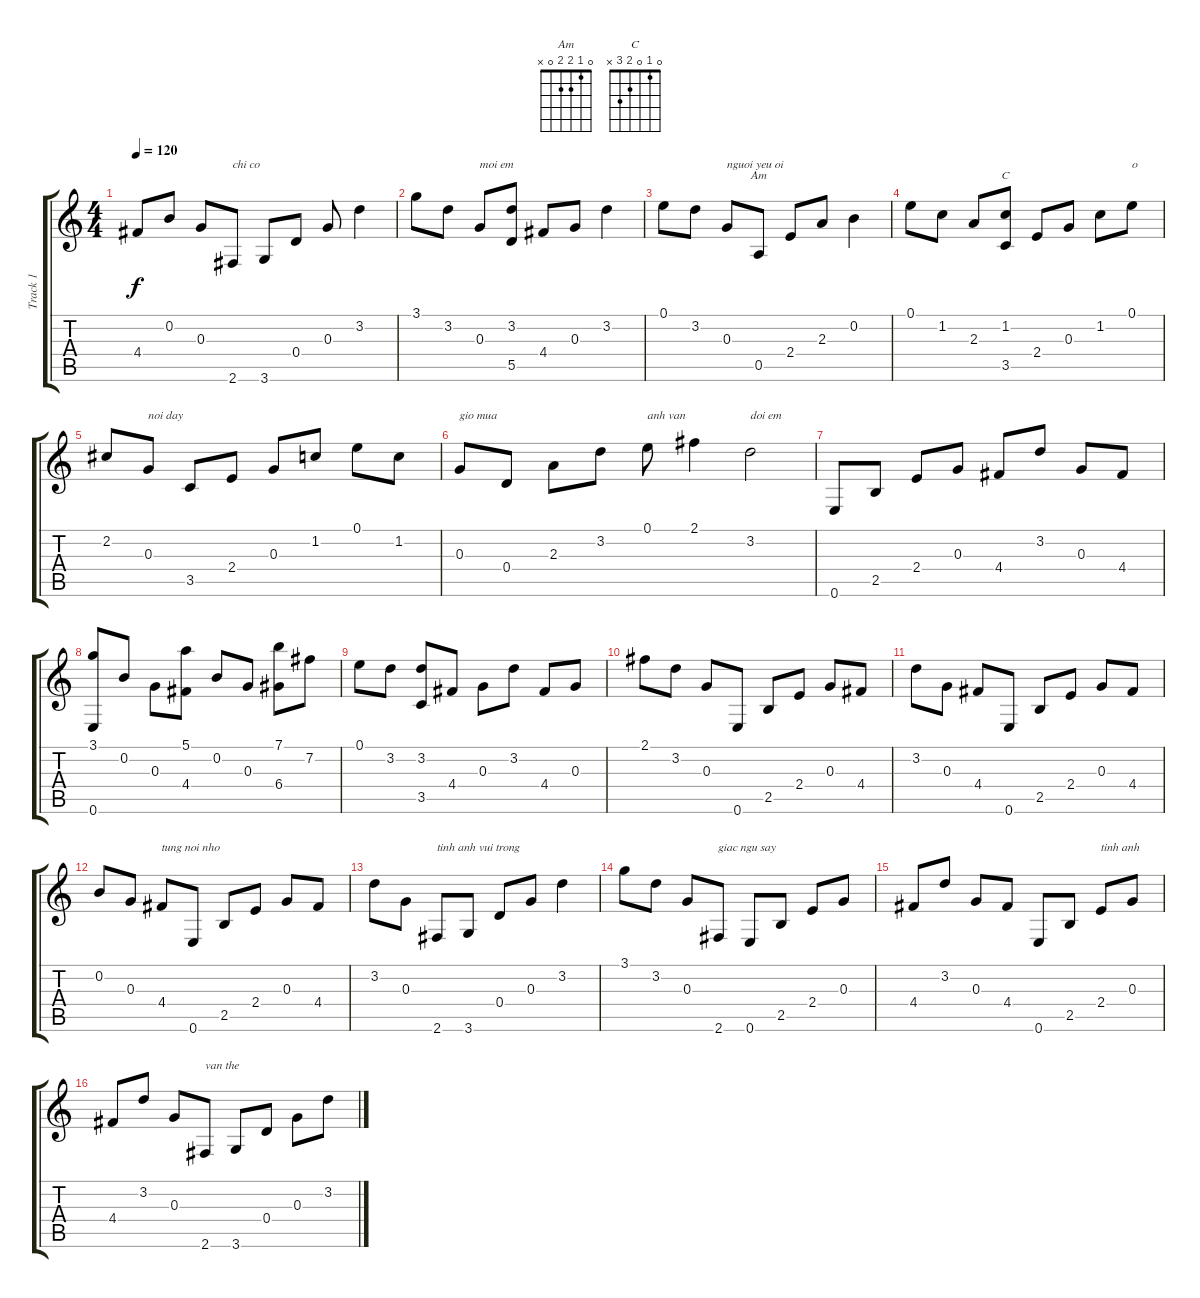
\track ("Track 1" "Track 1") {instrument acousticguitarsteel}
\staff {score tabs}
\tuning (E4 B3 G3 D3 A2 E2) {hide}
\chord ("Am" 0 1 2 2 0 x)
\chord ("C" 0 1 0 2 3 x)
\ts (4 4)
\tempo 120
\clef g2
\ks c
4.4.8{dy f} 0.2.8 0.3.8 2.6.8{txt "chi co"} 3.6.8 0.4.8 0.3.8 3.2.4 |
3.1.8 3.2.8 0.3.8{txt "moi em"} (3.2 5.5).8 4.4.8 0.3.8 3.2.4 |
0.1.8 3.2.8 0.3.8{txt "nguoi yeu oi"} 0.5.8{ch "Am"} 2.4.8 2.3.8 0.2.4 |
0.1.8 1.2.8 2.3.8 (1.2 3.5).8{ch "C"} 2.4.8 0.3.8 1.2.8 0.1.8{txt "o "} |
2.2.8 0.3.8{txt "noi day"} 3.5.8 2.4.8 0.3.8 1.2.8 0.1.8 1.2.8 |
0.3.8{txt "gio mua"} 0.4.8 2.3.8 3.2.8 0.1.8{txt "anh van"} 2.1.4 3.2.2{txt "doi em"} |
0.6.8 2.5.8 2.4.8 0.3.8 4.4.8 3.2.8 0.3.8 4.4.8 |
(3.1 0.6).8 0.2.8 0.3.8 (5.1 4.4).8 0.2.8 0.3.8 (7.1 6.4).8 7.2.8 |
0.1.8 3.2.8 (3.2 3.5).8 4.4.8 0.3.8 3.2.8 4.4.8 0.3.8 |
2.1.8 3.2.8 0.3.8 0.6.8 2.5.8 2.4.8 0.3.8 4.4.8 |
3.2.8 0.3.8 4.4.8 0.6.8 2.5.8 2.4.8 0.3.8 4.4.8 |
0.2.8 0.3.8 4.4.8{txt "tung noi nho"} 0.6.8 2.5.8 2.4.8 0.3.8 4.4.8 |
3.2.8 0.3.8 2.6.8{txt "tinh anh vui trong"} 3.6.8 0.4.8 0.3.8 3.2.4 |
3.1.8 3.2.8 0.3.8 2.6.8{txt "giac ngu say"} 0.6.8 2.5.8 2.4.8 0.3.8 |
4.4.8 3.2.8 0.3.8 4.4.8 0.6.8 2.5.8 2.4.8{txt "tinh anh"} 0.3.8 |
4.4.8 3.2.8 0.3.8 2.6.8{txt "van the"} 3.6.8 0.4.8 0.3.8 3.2.8
